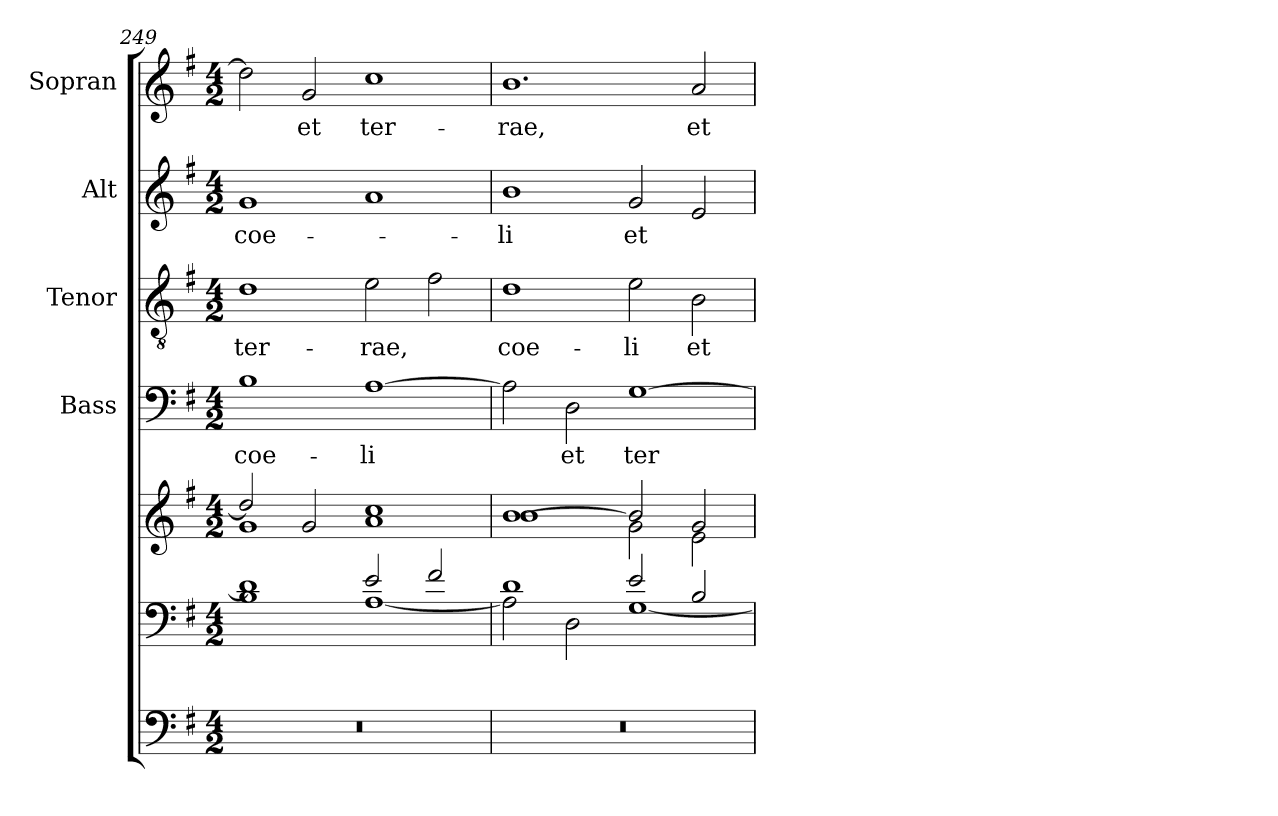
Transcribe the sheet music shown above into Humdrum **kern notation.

**kern	**kern	**kern	**kern	**text	**kern	**text	**kern	**text	**kern	**text
*part6	*part5	*part5	*part4	*part4	*part3	*part3	*part2	*part2	*part1	*part1
*staff7	*staff6	*staff5	*staff4	*staff4	*staff3	*staff3	*staff2	*staff2	*staff1	*staff1
*	*	*	*I"Bass	*	*I"Tenor	*	*I"Alt	*	*I"Sopran	*
*	*	*	*I'B.	*	*I'T.	*	*I'A.	*	*I'S.	*
*clefF4	*clefF4	*clefG2	*clefF4	*	*clefGv2	*	*clefG2	*	*clefG2	*
*k[f#]	*k[f#]	*k[f#]	*k[f#]	*	*k[f#]	*	*k[f#]	*	*k[f#]	*
*G:	*G:	*G:	*G:	*	*G:	*	*G:	*	*G:	*
*M4/2	*M4/2	*M4/2	*M4/2	*	*M4/2	*	*M4/2	*	*M4/2	*
=249	=249	=249	=249	=249	=249	=249	=249	=249	=249	=249
*	*^	*^	*	*	*	*	*	*	*	*
!	!	!	!	!	!	!LO:LY:b	!	!LO:LY:b	!	!LO:LY:b	!	!
0r	1d]	1B	2dd/]	1g	1B	coe-	1d	ter-	1g	coe-	2dd\]	.
!	!	!	!	!	!	!	!	!	!	!	!	!LO:LY:b
.	.	.	2g/	.	.	.	.	.	.	.	2g/	et
!	!	!	!	!	!	!LO:LY:b	!	!LO:LY:b	!	!	!	!LO:LY:b
.	2e/	[<1A	1cc	1a	[1A	-li	2e\	-rae,	1a	.	1cc	ter-
.	2f#/	.	.	.	.	.	2f#\	.	.	.	.	.
=250	=250	=250	=250	=250	=250	=250	=250	=250	=250	=250	=250	=250
!	!	!	!	!	!	!	!	!LO:LY:b	!	!LO:LY:b	!	!LO:LY:b
0r	1d	2A\]	[>1b	1b	2A\]	.	1d	coe-	1b	-li	1.b	-rae,
!	!	!	!	!	!	!LO:LY:b	!	!	!	!	!	!
.	.	2D\	.	.	2D\	et	.	.	.	.	.	.
!	!	!	!	!	!	!LO:LY:b	!	!LO:LY:b	!	!LO:LY:b	!	!
.	2e/	[<1G	2b/]	2g\	[1G	ter-	2e\	-li	2g/	et	.	.
!	!	!	!	!	!	!	!	!LO:LY:b	!	!	!	!LO:LY:b
.	2B/	.	2g/	2e\	.	.	2B\	et	2e/	.	2a/	et
*	*v	*v	*	*	*	*	*	*	*	*	*	*
*	*	*v	*v	*	*	*	*	*	*	*	*
=	=	=	=	=	=	=	=	=	=	=
*-	*-	*-	*-	*-	*-	*-	*-	*-	*-	*-
